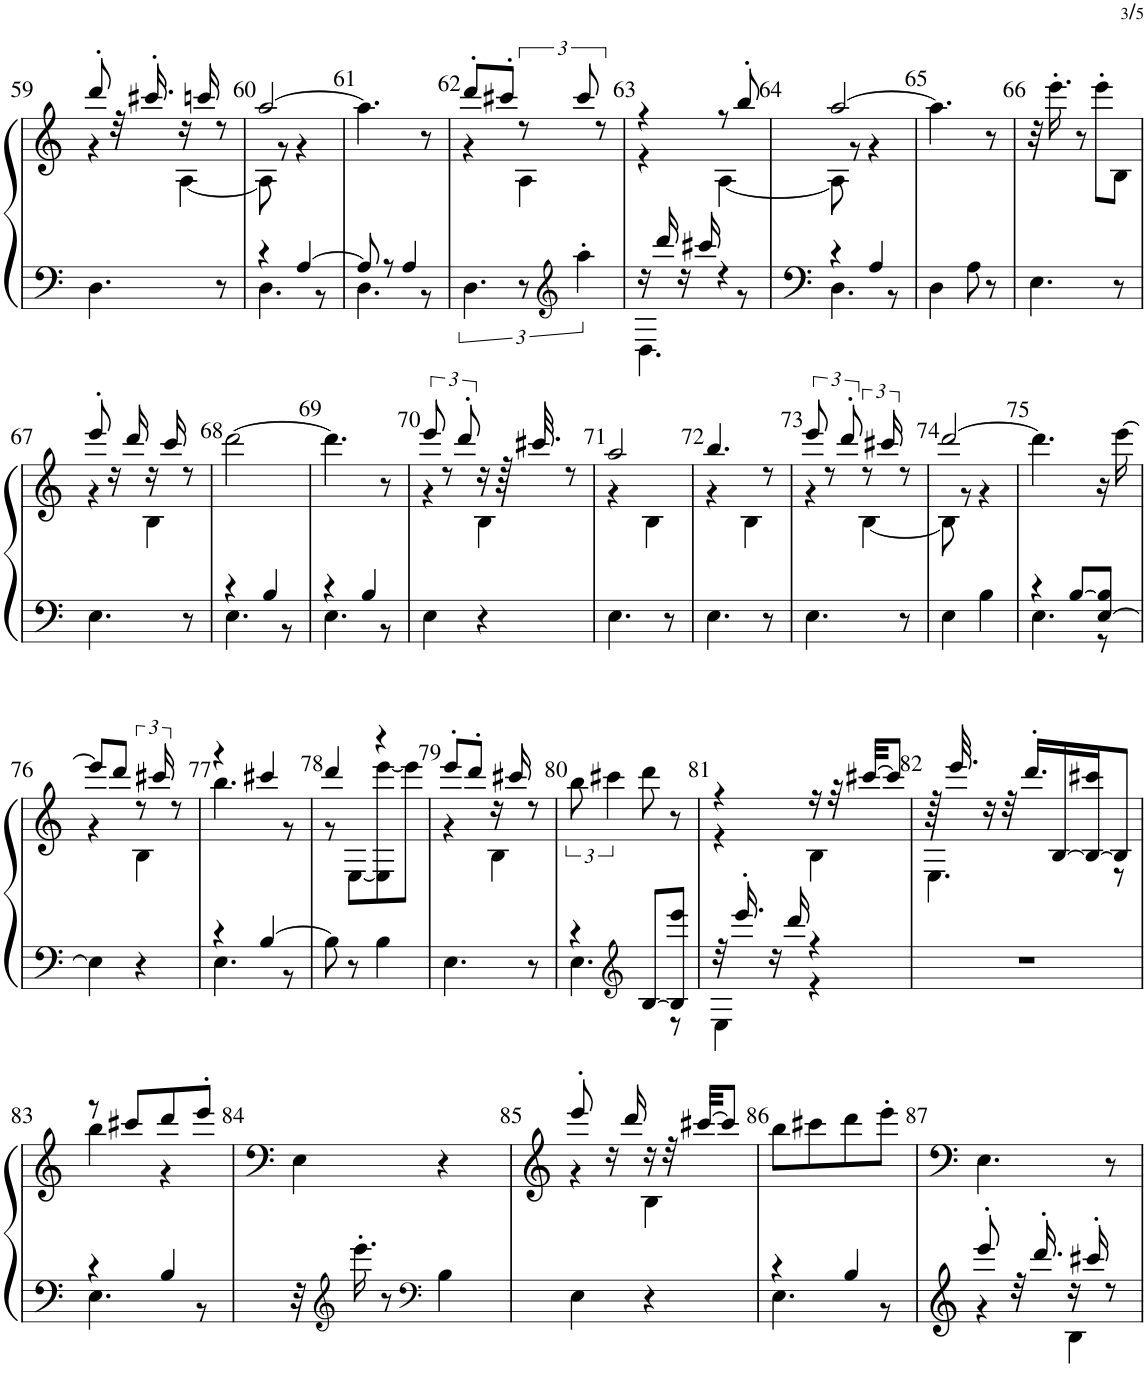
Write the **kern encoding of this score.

**kern	**kern
*part1	*part1
*staff2	*staff1
*I"ピアノ	*
!!LO:PB:g=z
*clefG2	*clefF4
*k[]	*k[]
*M4/8	*M4/8
=59	=59
*	*^
4.D\	8ddd'/	4r
.	32r	.
.	16.ccc#X'/	.
.	16r	[4A\
.	16cccn/	.
8r	8r	.
=60	=60	=60
*^	*	*
4r	4.D\	[2aa/	8A\]
.	.	.	8r
[4A/	.	.	4r
.	8r	.	.
*	*	*v	*v
=61	=61	=61
8A/]	4.D\	4.aa\]
8r	.	.
4A/	.	.
.	8r	8r
*v	*v	*
=62	=62
*	*^
6.D\	8ddd'/L	4r
.	8ccc#X'/J	.
12r	12r	4A\
*clefG2	*	*
6aa'\	12ccc#/	.
.	12r	.
=63	=63	=63
*^	*	*
16r	4.D\	4r	4r
16ddd/	.	.	.
16r	.	.	.
16ccc#X/	.	.	.
4r	.	8r	[4A\
.	8r	8bb'/	.
=64	=64	=64	=64
4r	4.D\	[2aa/	8A\]
.	.	.	8r
4A/	.	.	4r
.	8r	.	.
*v	*v	*	*
*	*v	*v
=65	=65
4D\	4.aa\]
8A\	.
8r	8r
=66	=66
4.E\	32r
.	16.eee'\
.	8r
.	8eee'\L
8r	8B\J
!!LO:LB:g=z
=67	=67
*	*^
4.E\	8eee'/	4r
.	16r	.
.	16ddd/	.
.	16r	4B\
.	16ccc/	.
8r	8r	.
*	*v	*v
=68	=68
*^	*
4r	4.E\	[2ddd\
4B/	.	.
.	8r	.
=69	=69	=69
4r	4.E\	4.ddd\]
4B/	.	.
.	8r	8r
*v	*v	*
=70	=70
*	*^
4E\	12eee/	4r
.	12r	.
.	12ddd'/	.
4r	16r	4B\
.	64r	.
.	32.ccc#X/	.
.	8r	.
=71	=71	=71
4.E\	2aa/	4r
.	.	4B\
8r	.	.
=72	=72	=72
4.E\	4.bb/	4r
.	.	4B\
8r	8r	.
=73	=73	=73
4.E\	12eee/	4r
.	12r	.
.	12ddd'/	.
.	12r	[4B\
.	24ccc#X/	.
8r	8r	.
=74	=74	=74
4E\	[2ddd/	8B\]
.	.	8r
4B\	.	4r
*	*v	*v
=75	=75
*^	*
4r	4.E\	4.ddd\]
[8B/L	.	.
[8E/ 8B/]J	8r	16r
.	.	[16eee\
*v	*v	*
!!LO:LB:g=z
=76	=76
*	*^
4E\]	8eee/L]	4r
.	8ddd/J	.
4r	12r	4B\
.	24ccc#X/	.
.	8r	.
=77	=77	=77
*^	*	*
4r	4.E\	4r	4.bb\
[4B/	.	4ccc#X/	.
.	8r	.	8r
*v	*v	*	*
=78	=78	=78
8B\]	4ddd/	8r
8r	.	[8E\L
4B\	4r	8E\] [8eee\
.	.	8eee\J]
=79	=79	=79
4.E\	8eee'/L	4r
.	8ddd'/J	.
.	16r	4B\
.	16ccc#X/	.
8r	8r	.
*	*v	*v
=80	=80
*^	*
4r	4.E\	12bb\
.	.	6ccc#X\
*clefG2	*	*
[8B/L	.	8ddd\
8B/] 8eee/J	8r	8r
=81	=81	=81
*	*	*^
32r	4E\	4r	4r
16.eee'/	.	.	.
16r	.	.	.
16ddd/	.	.	.
4r	4r	16r	4B\
.	.	32r	.
.	.	[32ccc#X/KKL	.
.	.	8ccc#/J]	.
*v	*v	*	*
=82	=82	=82
2r	64r	4.E\
.	32.eee/	.
.	16r	.
.	32r	.
.	16.ddd'/LL	.
.	[16B/	.
.	16B/_ 16ccc#X/J	.
.	8B/J]	8r
!!LO:LB:g=z	!!
=83	=83	=83
*^	*	*
4r	4.E\	8r	4bb\
.	.	8ccc#X/L	.
4B/	.	8ddd/	4r
.	8r	8eee'/J	.
*v	*v	*	*
*	*v	*v
=84	=84
32r	4E\
*clefG2	*
16.eee'\	.
8r	.
*clefF4	*
4B\	4r
=85	=85
*	*^
4E\	8eee'/	4r
.	16r	.
.	16ddd/	.
4r	16r	4B\
.	32r	.
.	[32ccc#X/KKL	.
.	8ccc#/J]	.
*	*v	*v
=86	=86
*^	*
4r	4.E\	8bb\L
.	.	8ccc#X\
4B/	.	8ddd\
.	8r	8eee'\J
=87	=87	=87
8eee'/	4r	4.E\
32r	.	.
16.ddd'/	.	.
16r	4B\	.
16ccc#X'/	.	.
8r	.	8r
*v	*v	*
=	=
*-	*-
